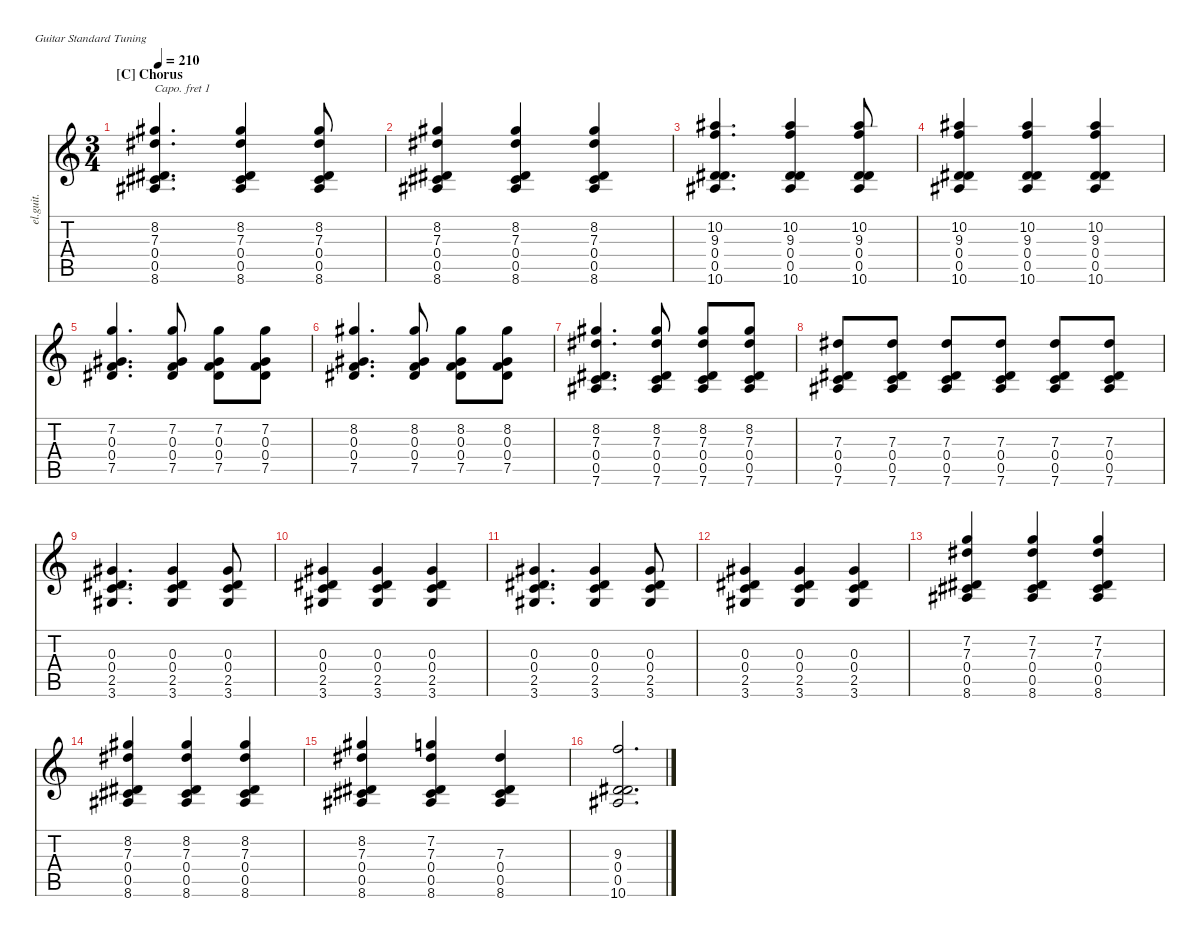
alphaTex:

\defaultSystemsLayout 4
\hideDynamics
\bracketExtendMode nobrackets
\otherSystemsTrackNameOrientation horizontal
\track ("Clean Guitar" "el.guit.") {instrument electricguitarclean}
\staff {score tabs}
\capo 1
\tuning (E4 B3 G3 D3 A2 E2)
\ts (3 4)
\section ("C" "Chorus")
\tempo 210
\clef g2
\ks c
(8.6{acc #} 0.5{acc #} 0.4{acc #} 7.3{acc #} 8.2{acc #}).4{d dy mf beam Up} (8.6{acc #} 0.5{acc #} 0.4{acc #} 7.3{acc #} 8.2{acc #}).4{beam Up} (8.6{acc #} 0.5{acc #} 0.4{acc #} 7.3{acc #} 8.2{acc #}).8{beam Up} |
(8.6{acc #} 0.5{acc #} 0.4{acc #} 7.3{acc #} 8.2{acc #}).4{beam Up} (8.6{acc #} 0.5{acc #} 0.4{acc #} 7.3{acc #} 8.2{acc #}).4{beam Up} (8.6{acc #} 0.5{acc #} 0.4{acc #} 7.3{acc #} 8.2{acc #}).4{beam Up} |
(10.6{acc #} 0.5{acc #} 0.4{acc #} 9.3 10.2{acc #}).4{d beam Up} (10.6{acc #} 0.5{acc #} 0.4{acc #} 9.3 10.2{acc #}).4{beam Up} (10.6{acc #} 0.5{acc #} 0.4{acc #} 9.3 10.2{acc #}).8{beam Up} |
(10.6{acc #} 0.5{acc #} 0.4{acc #} 9.3 10.2{acc #}).4{beam Up} (10.6{acc #} 0.5{acc #} 0.4{acc #} 9.3 10.2{acc #}).4{beam Up} (10.6{acc #} 0.5{acc #} 0.4{acc #} 9.3 10.2{acc #}).4{beam Up} |
(7.2 0.3{acc #} 0.4{acc #} 7.5).4{d beam Up} (7.2 0.3{acc #} 0.4{acc #} 7.5).8{beam Up} (7.2 0.3{acc #} 0.4{acc #} 7.5).8{beam Down} (7.2 0.3{acc #} 0.4{acc #} 7.5).8{beam Down} |
(8.2{acc #} 0.3{acc #} 0.4{acc #} 7.5).4{d beam Up} (8.2{acc #} 0.3{acc #} 0.4{acc #} 7.5).8{beam Up} (8.2{acc #} 0.3{acc #} 0.4{acc #} 7.5).8{beam Down} (8.2{acc #} 0.3{acc #} 0.4{acc #} 7.5).8{beam Down} |
(7.6 7.3{acc #} 8.2{acc #} 0.4{acc #} 0.5{acc #}).4{d beam Up} (8.2{acc #} 7.3{acc #} 0.4{acc #} 0.5{acc #} 7.6).8{beam Up} (8.2{acc #} 7.3{acc #} 0.4{acc #} 0.5{acc #} 7.6).8{beam Up} (8.2{acc #} 7.3{acc #} 0.4{acc #} 0.5{acc #} 7.6).8{beam Up} |
(7.3{acc #} 0.4{acc #} 0.5{acc #} 7.6).8{beam Up} (7.3{acc #} 0.4{acc #} 0.5{acc #} 7.6).8{beam Up} (7.3{acc #} 0.4{acc #} 0.5{acc #} 7.6).8{beam Up} (7.3{acc #} 0.4{acc #} 0.5{acc #} 7.6).8{beam Up} (7.3{acc #} 0.4{acc #} 0.5{acc #} 7.6).8{beam Up} (7.3{acc #} 0.4{acc #} 0.5{acc #} 7.6).8{beam Up} |
(3.6{acc #} 2.5 0.4{acc #} 0.3{acc #}).4{d beam Up} (3.6{acc #} 2.5 0.4{acc #} 0.3{acc #}).4{beam Up} (3.6{acc #} 2.5 0.4{acc #} 0.3{acc #}).8{beam Up} |
(3.6{acc #} 2.5 0.4{acc #} 0.3{acc #}).4{beam Up} (3.6{acc #} 2.5 0.4{acc #} 0.3{acc #}).4{beam Up} (3.6{acc #} 2.5 0.4{acc #} 0.3{acc #}).4{beam Up} |
(3.6{acc #} 2.5 0.4{acc #} 0.3{acc #}).4{d beam Up} (3.6{acc #} 2.5 0.4{acc #} 0.3{acc #}).4{beam Up} (3.6{acc #} 2.5 0.4{acc #} 0.3{acc #}).8{beam Up} |
(3.6{acc #} 2.5 0.4{acc #} 0.3{acc #}).4{beam Up} (3.6{acc #} 2.5 0.4{acc #} 0.3{acc #}).4{beam Up} (3.6{acc #} 2.5 0.4{acc #} 0.3{acc #}).4{beam Up} |
(8.6{acc #} 0.5{acc #} 7.3{acc #} 7.2 0.4{acc #}).4{beam Up} (8.6{acc #} 0.5{acc #} 7.2 7.3{acc #} 0.4{acc #}).4{beam Up} (8.6{acc #} 0.5{acc #} 7.2 7.3{acc #} 0.4{acc #}).4{beam Up} |
(8.6{acc #} 0.5{acc #} 8.2{acc #} 7.3{acc #} 0.4{acc #}).4{beam Up} (8.6{acc #} 0.5{acc #} 8.2{acc #} 7.3{acc #} 0.4{acc #}).4{beam Up} (8.6{acc #} 0.5{acc #} 8.2{acc #} 7.3{acc #} 0.4{acc #}).4{beam Up} |
(8.6{acc #} 0.5{acc #} 8.2{acc #} 7.3{acc #} 0.4{acc #}).4{beam Up} (8.6{acc #} 0.5{acc #} 7.2 7.3{acc #} 0.4{acc #}).4{beam Up} (8.6{acc #} 0.5{acc #} 7.3{acc #} 0.4{acc #}).4{beam Up} |
(10.6{acc #} 0.5{acc #} 9.3 0.4{acc #}).2{d beam Up}
